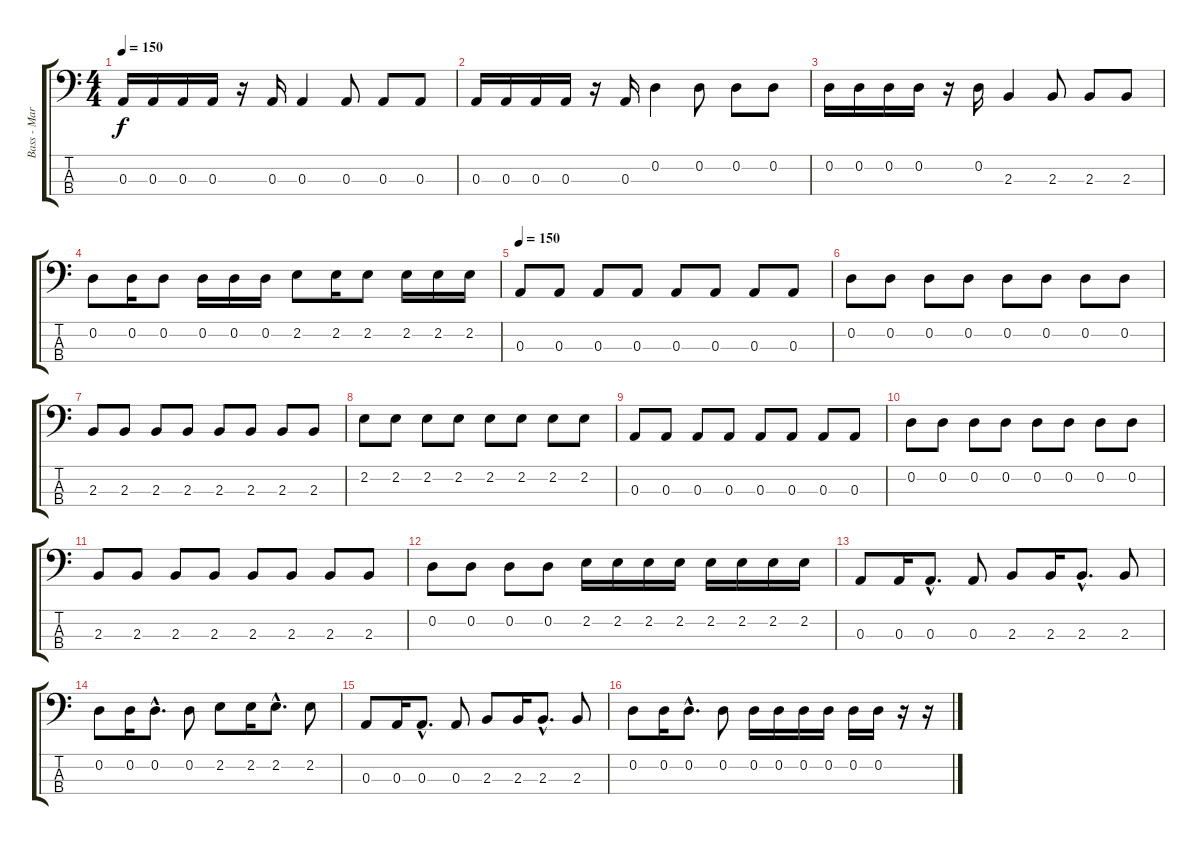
\track ("Bass - Mark Allan Hoppus" "Bass - Mar") {instrument electricbasspick}
\staff {score tabs}
\tuning (G2 D2 A1 E1) {hide}
\ts (4 4)
\tempo 150
\clef f4
\ks c
0.3.16{dy f} 0.3.16 0.3.16 0.3.16 r.16 0.3.16 0.3.4 0.3.8 0.3.8 0.3.8 |
0.3.16 0.3.16 0.3.16 0.3.16 r.16 0.3.16 0.2.4 0.2.8 0.2.8 0.2.8 |
0.2.16 0.2.16 0.2.16 0.2.16 r.16 0.2.16 2.3.4 2.3.8 2.3.8 2.3.8 |
0.2.8 0.2.16 0.2.8 0.2.16 0.2.16 0.2.16 2.2.8 2.2.16 2.2.8 2.2.16 2.2.16 2.2.16 |
\tempo 150
0.3.8 0.3.8 0.3.8 0.3.8 0.3.8 0.3.8 0.3.8 0.3.8 |
0.2.8 0.2.8 0.2.8 0.2.8 0.2.8 0.2.8 0.2.8 0.2.8 |
2.3.8 2.3.8 2.3.8 2.3.8 2.3.8 2.3.8 2.3.8 2.3.8 |
2.2.8 2.2.8 2.2.8 2.2.8 2.2.8 2.2.8 2.2.8 2.2.8 |
0.3.8 0.3.8 0.3.8 0.3.8 0.3.8 0.3.8 0.3.8 0.3.8 |
0.2.8 0.2.8 0.2.8 0.2.8 0.2.8 0.2.8 0.2.8 0.2.8 |
2.3.8 2.3.8 2.3.8 2.3.8 2.3.8 2.3.8 2.3.8 2.3.8 |
0.2.8 0.2.8 0.2.8 0.2.8 2.2.16 2.2.16 2.2.16 2.2.16 2.2.16 2.2.16 2.2.16 2.2.16 |
0.3.8 0.3.16 0.3{hac}.8{d} 0.3.8 2.3.8 2.3.16 2.3{hac}.8{d} 2.3.8 |
0.2.8 0.2.16 0.2{hac}.8{d} 0.2.8 2.2.8 2.2.16 2.2{hac}.8{d} 2.2.8 |
0.3.8 0.3.16 0.3{hac}.8{d} 0.3.8 2.3.8 2.3.16 2.3{hac}.8{d} 2.3.8 |
0.2.8 0.2.16 0.2{hac}.8{d} 0.2.8 0.2.16 0.2.16 0.2.16 0.2.16 0.2.16 0.2.16 r.16 r.16
